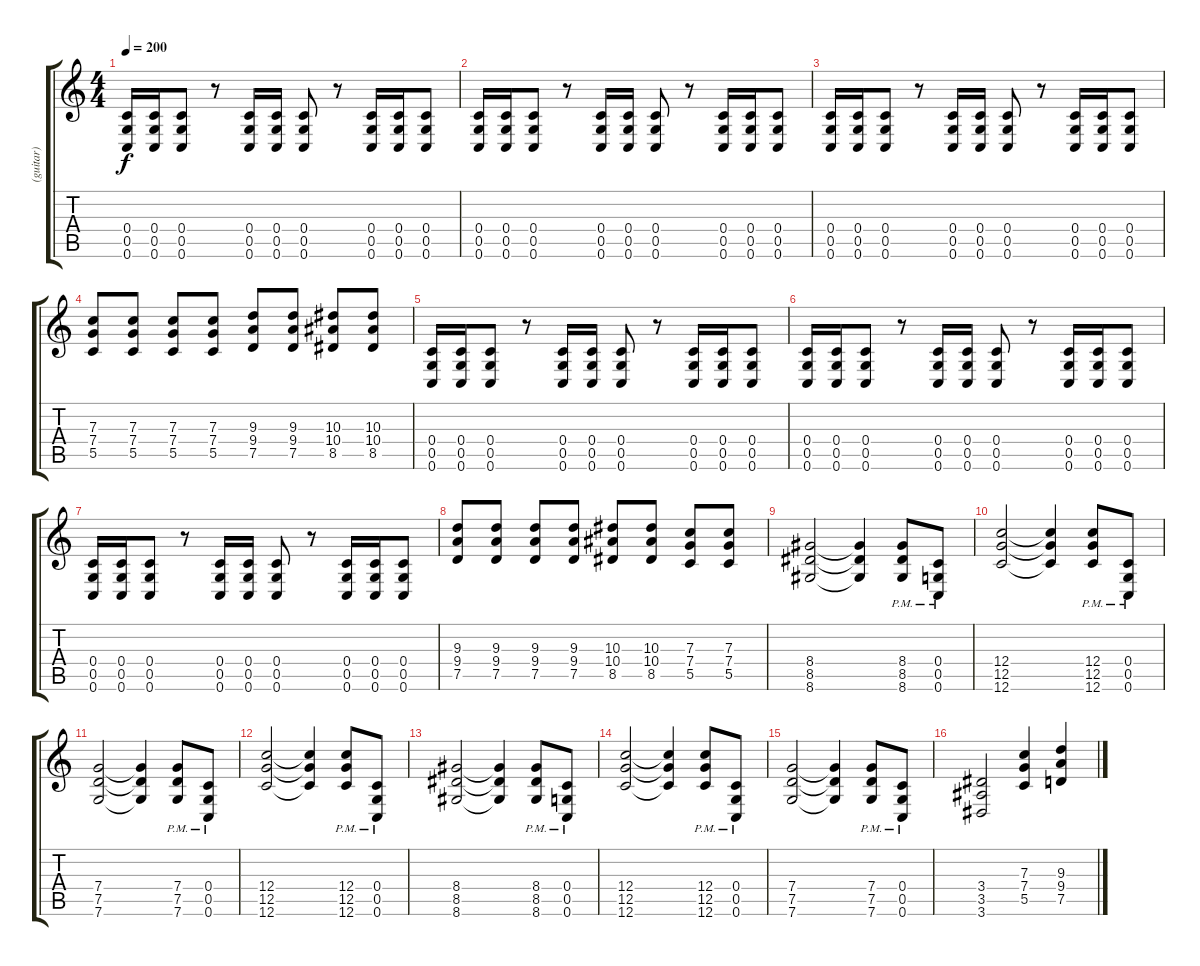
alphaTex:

\track ("(guitar)" "(guitar)") {instrument distortionguitar}
\staff {score tabs}
\tuning (D4 A3 F3 C3 G2 C2) {hide}
\ts (4 4)
\tempo 200
\clef g2
\ks c
(0.4 0.5 0.6).16{dy f} (0.4 0.5 0.6).16 (0.4 0.5 0.6).8 r.8 (0.4 0.5 0.6).16 (0.4 0.5 0.6).16 (0.4 0.5 0.6).8 r.8 (0.4 0.5 0.6).16 (0.4 0.5 0.6).16 (0.4 0.5 0.6).8 |
(0.4 0.5 0.6).16 (0.4 0.5 0.6).16 (0.4 0.5 0.6).8 r.8 (0.4 0.5 0.6).16 (0.4 0.5 0.6).16 (0.4 0.5 0.6).8 r.8 (0.4 0.5 0.6).16 (0.4 0.5 0.6).16 (0.4 0.5 0.6).8 |
(0.4 0.5 0.6).16 (0.4 0.5 0.6).16 (0.4 0.5 0.6).8 r.8 (0.4 0.5 0.6).16 (0.4 0.5 0.6).16 (0.4 0.5 0.6).8 r.8 (0.4 0.5 0.6).16 (0.4 0.5 0.6).16 (0.4 0.5 0.6).8 |
(7.3 7.4 5.5).8 (7.3 7.4 5.5).8 (7.3 7.4 5.5).8 (7.3 7.4 5.5).8 (9.3 9.4 7.5).8 (9.3 9.4 7.5).8 (10.3 10.4 8.5).8 (10.3 10.4 8.5).8 |
(0.4 0.5 0.6).16 (0.4 0.5 0.6).16 (0.4 0.5 0.6).8 r.8 (0.4 0.5 0.6).16 (0.4 0.5 0.6).16 (0.4 0.5 0.6).8 r.8 (0.4 0.5 0.6).16 (0.4 0.5 0.6).16 (0.4 0.5 0.6).8 |
(0.4 0.5 0.6).16 (0.4 0.5 0.6).16 (0.4 0.5 0.6).8 r.8 (0.4 0.5 0.6).16 (0.4 0.5 0.6).16 (0.4 0.5 0.6).8 r.8 (0.4 0.5 0.6).16 (0.4 0.5 0.6).16 (0.4 0.5 0.6).8 |
(0.4 0.5 0.6).16 (0.4 0.5 0.6).16 (0.4 0.5 0.6).8 r.8 (0.4 0.5 0.6).16 (0.4 0.5 0.6).16 (0.4 0.5 0.6).8 r.8 (0.4 0.5 0.6).16 (0.4 0.5 0.6).16 (0.4 0.5 0.6).8 |
(9.3 9.4 7.5).8 (9.3 9.4 7.5).8 (9.3 9.4 7.5).8 (9.3 9.4 7.5).8 (10.3 10.4 8.5).8 (10.3 10.4 8.5).8 (7.3 7.4 5.5).8 (7.3 7.4 5.5).8 |
(8.4 8.5 8.6).2 (8.4{t} 8.5{t} 8.6{t}).4 (8.4{pm} 8.5{pm} 8.6{pm}).8 (0.4{pm} 0.5{pm} 0.6{pm}).8 |
(12.4 12.5 12.6).2 (12.4{t} 12.5{t} 12.6{t}).4 (12.4{pm} 12.5{pm} 12.6{pm}).8 (0.4{pm} 0.5{pm} 0.6{pm}).8 |
(7.4 7.5 7.6).2 (7.4{t} 7.5{t} 7.6{t}).4 (7.4{pm} 7.5{pm} 7.6{pm}).8 (0.4{pm} 0.5{pm} 0.6{pm}).8 |
(12.4 12.5 12.6).2 (12.4{t} 12.5{t} 12.6{t}).4 (12.4{pm} 12.5{pm} 12.6{pm}).8 (0.4{pm} 0.5{pm} 0.6{pm}).8 |
(8.4 8.5 8.6).2 (8.4{t} 8.5{t} 8.6{t}).4 (8.4{pm} 8.5{pm} 8.6{pm}).8 (0.4{pm} 0.5{pm} 0.6{pm}).8 |
(12.4 12.5 12.6).2 (12.4{t} 12.5{t} 12.6{t}).4 (12.4{pm} 12.5{pm} 12.6{pm}).8 (0.4{pm} 0.5{pm} 0.6{pm}).8 |
(7.4 7.5 7.6).2 (7.4{t} 7.5{t} 7.6{t}).4 (7.4{pm} 7.5{pm} 7.6{pm}).8 (0.4{pm} 0.5{pm} 0.6{pm}).8 |
(3.4 3.5 3.6).2 (7.3 7.4 5.5).4 (9.3 9.4 7.5).4
